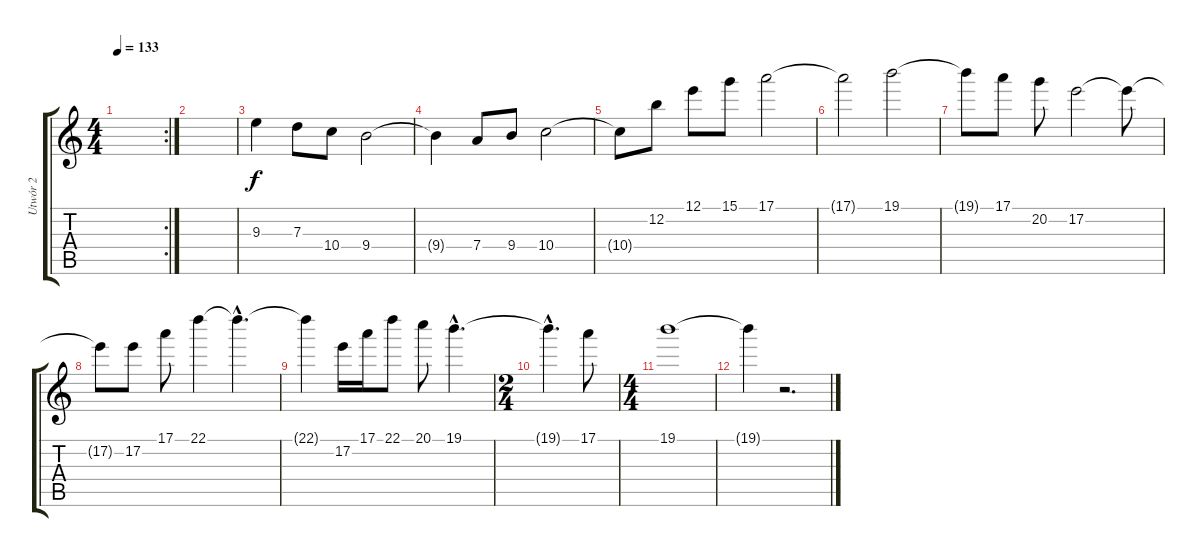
\track ("Utwór 2" "Utwór 2") {instrument distortionguitar}
\staff {score tabs}
\tuning (E4 B3 G3 D3 A2 E2) {hide}
\rc 2
\ts (4 4)
\tempo 133
\clef g2
\ks c
|
|
9.3.4 7.3.8 10.4.8 9.4.2 |
9.4{t}.4 7.4.8 9.4.8 10.4.2 |
10.4{t}.8 12.2.8 12.1.8 15.1.8 17.1.2 |
17.1{t}.2 19.1.2 |
19.1{t}.8 17.1.8 20.2.8 17.2.2 17.2{t}.8 |
17.2{t}.8 17.2.8 17.1.8 22.1.4 22.1{hac t}.4{d} |
22.1{t}.4 17.2.16 17.1.16 22.1.8 20.1.8 19.1{hac}.4{d} |
\ts (2 4)
19.1{hac t}.4{d} 17.1.8 |
\ts (4 4)
19.1.1 |
19.1{t}.4 r.2{d}
